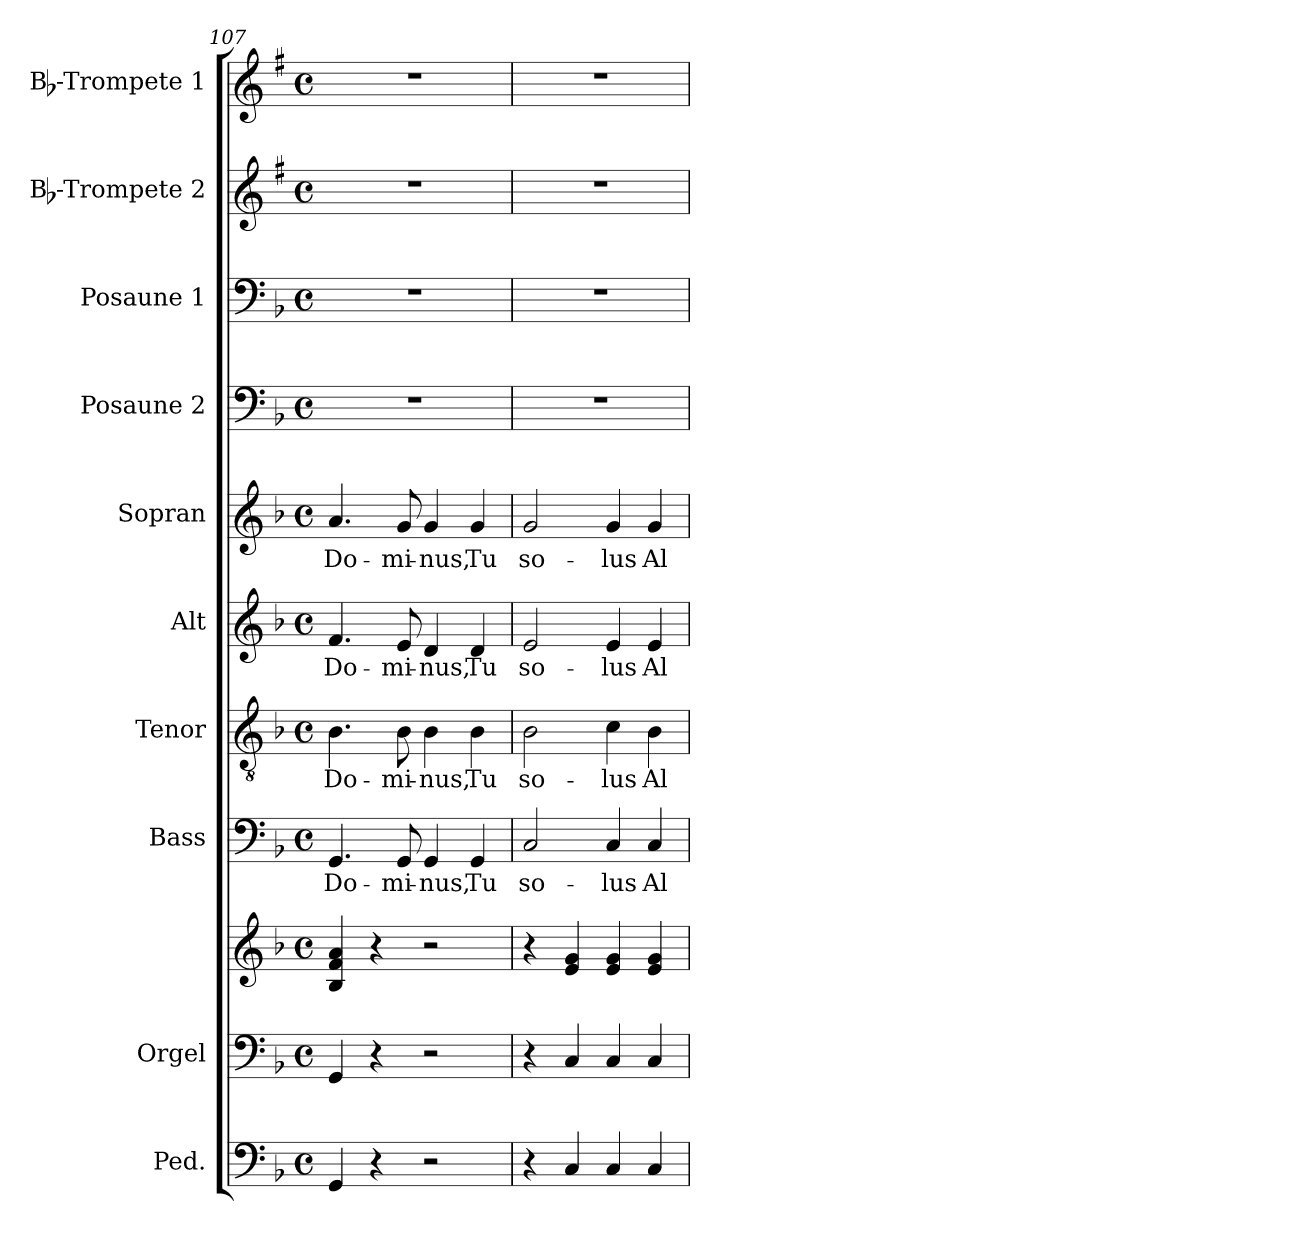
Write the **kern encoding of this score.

**kern	**kern	**kern	**kern	**text	**kern	**text	**kern	**text	**kern	**text	**kern	**kern	**kern	**kern
*part10	*part9	*part9	*part8	*part8	*part7	*part7	*part6	*part6	*part5	*part5	*part4	*part3	*part2	*part1
*staff11	*staff10	*staff9	*staff8	*staff8	*staff7	*staff7	*staff6	*staff6	*staff5	*staff5	*staff4	*staff3	*staff2	*staff1
*I"Ped.	*I"Orgel	*	*I"Bass	*	*I"Tenor	*	*I"Alt	*	*I"Sopran	*	*I"Posaune 2	*I"Posaune 1	*I"Bb-Trompete 2	*I"Bb-Trompete 1
*	*I'Org.	*	*I'B.	*	*I'T.	*	*I'A.	*	*I'S.	*	*I'Pos. 2	*I'Pos. 1	*I'Bb Trp. 2	*I'Bb Trp. 1
*clefF4	*clefF4	*clefG2	*clefF4	*	*clefGv2	*	*clefG2	*	*clefG2	*	*clefF4	*clefF4	*clefG2	*clefG2
*ITrd7c12	*	*	*	*	*	*	*	*	*	*	*	*	*ITrd1c2	*ITrd1c2
*k[b-]	*k[b-]	*k[b-]	*k[b-]	*	*k[b-]	*	*k[b-]	*	*k[b-]	*	*k[b-]	*k[b-]	*k[b-]	*k[b-]
*F:	*F:	*F:	*F:	*	*F:	*	*F:	*	*F:	*	*F:	*F:	*F:	*F:
*M4/4	*M4/4	*M4/4	*M4/4	*	*M4/4	*	*M4/4	*	*M4/4	*	*M4/4	*M4/4	*M4/4	*M4/4
*met(c)	*met(c)	*met(c)	*met(c)	*	*met(c)	*	*met(c)	*	*met(c)	*	*met(c)	*met(c)	*met(c)	*met(c)
=107	=107	=107	=107	=107	=107	=107	=107	=107	=107	=107	=107	=107	=107	=107
!	!	!	!	!LO:LY:b	!	!LO:LY:b	!	!LO:LY:b	!	!LO:LY:b	!	!	!	!
4GGG/	4GG/	4B-/ 4f/ 4a/	4.GG/	Do-	4.B-\	Do-	4.f/	Do-	4.a/	Do-	1r	1r	1r	1r
4r	4r	4r	.	.	.	.	.	.	.	.	.	.	.	.
!	!	!	!	!LO:LY:b	!	!LO:LY:b	!	!LO:LY:b	!	!LO:LY:b	!	!	!	!
.	.	.	8GG/	-mi-	8B-\	-mi-	8e/	-mi-	8g/	-mi-	.	.	.	.
!	!	!	!	!LO:LY:b	!	!LO:LY:b	!	!LO:LY:b	!	!LO:LY:b	!	!	!	!
2r	2r	2r	4GG/	-nus,	4B-\	-nus,	4d/	-nus,	4g/	-nus,	.	.	.	.
!	!	!	!	!LO:LY:b	!	!LO:LY:b	!	!LO:LY:b	!	!LO:LY:b	!	!	!	!
.	.	.	4GG/	Tu	4B-\	Tu	4d/	Tu	4g/	Tu	.	.	.	.
=108	=108	=108	=108	=108	=108	=108	=108	=108	=108	=108	=108	=108	=108	=108
!	!	!	!	!LO:LY:b	!	!LO:LY:b	!	!LO:LY:b	!	!LO:LY:b	!	!	!	!
4r	4r	4r	2C/	so-	2B-\	so-	2e/	so-	2g/	so-	1r	1r	1r	1r
4CC/	4C/	4e/ 4g/	.	.	.	.	.	.	.	.	.	.	.	.
!	!	!	!	!LO:LY:b	!	!LO:LY:b	!	!LO:LY:b	!	!LO:LY:b	!	!	!	!
4CC/	4C/	4e/ 4g/	4C/	-lus	4c\	-lus	4e/	-lus	4g/	-lus	.	.	.	.
!	!	!	!	!LO:LY:b	!	!LO:LY:b	!	!LO:LY:b	!	!LO:LY:b	!	!	!	!
4CC/	4C/	4e/ 4g/	4C/	Al-	4B-\	Al-	4e/	Al-	4g/	Al-	.	.	.	.
=	=	=	=	=	=	=	=	=	=	=	=	=	=	=
*-	*-	*-	*-	*-	*-	*-	*-	*-	*-	*-	*-	*-	*-	*-
